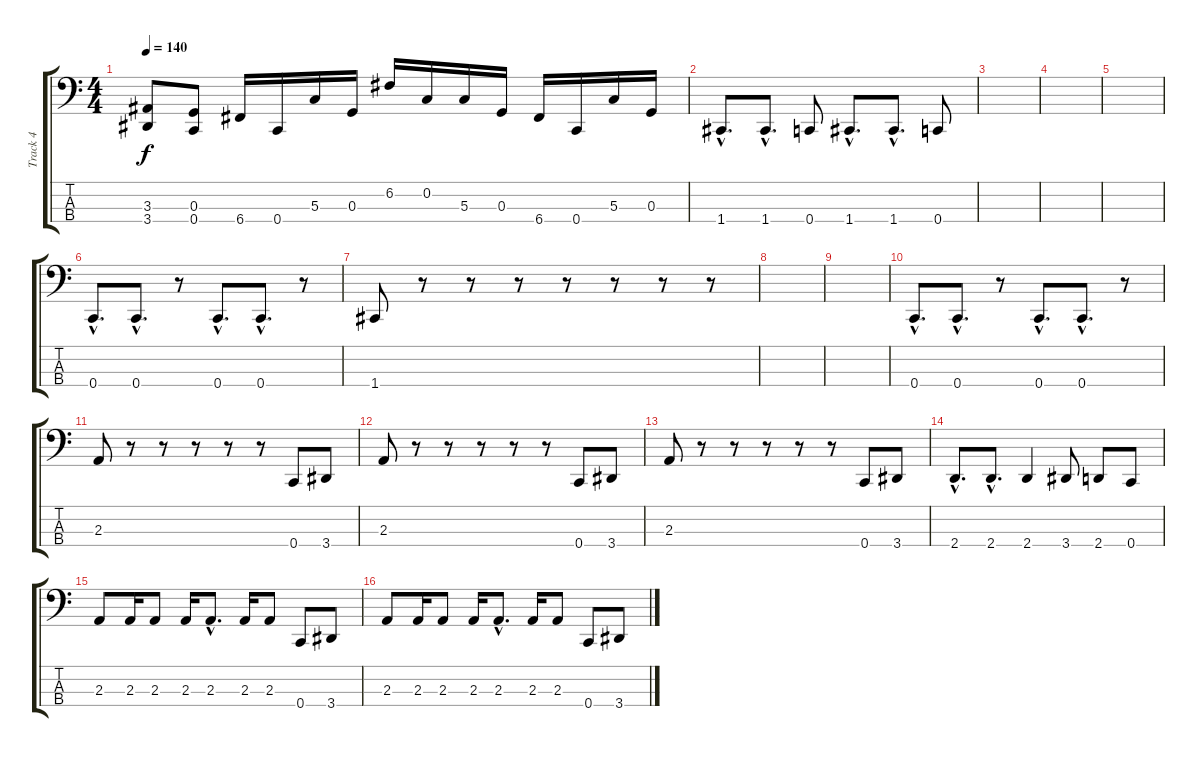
\track ("Track 4" "Track 4") {instrument electricbassfinger}
\staff {score tabs}
\tuning (F2 C2 G1 C1) {hide}
\ts (4 4)
\tempo 140
\clef f4
\ks c
(3.3 3.4).8{dy f} (0.3 0.4).8 6.4.16 0.4.16 5.3.16 0.3.16 6.2.16 0.2.16 5.3.16 0.3.16 6.4.16 0.4.16 5.3.16 0.3.16 |
1.4{hac}.8{d} 1.4{hac}.8{d} 0.4.8 1.4{hac}.8{d} 1.4{hac}.8{d} 0.4.8 |
|
|
|
0.4{hac}.8{d} 0.4{hac}.8{d} r.8 0.4{hac}.8{d} 0.4{hac}.8{d} r.8 |
1.4.8 r.8 r.8 r.8 r.8 r.8 r.8 r.8 |
|
|
0.4{hac}.8{d} 0.4{hac}.8{d} r.8 0.4{hac}.8{d} 0.4{hac}.8{d} r.8 |
2.3.8 r.8 r.8 r.8 r.8 r.8 0.4.8 3.4.8 |
2.3.8 r.8 r.8 r.8 r.8 r.8 0.4.8 3.4.8 |
2.3.8 r.8 r.8 r.8 r.8 r.8 0.4.8 3.4.8 |
2.4{hac}.8{d} 2.4{hac}.8{d} 2.4.4 3.4.8 2.4.8 0.4.8 |
2.3.8 2.3.16 2.3.8 2.3.16 2.3{hac}.8{d} 2.3.16 2.3.8 0.4.8 3.4.8 |
2.3.8 2.3.16 2.3.8 2.3.16 2.3{hac}.8{d} 2.3.16 2.3.8 0.4.8 3.4.8
